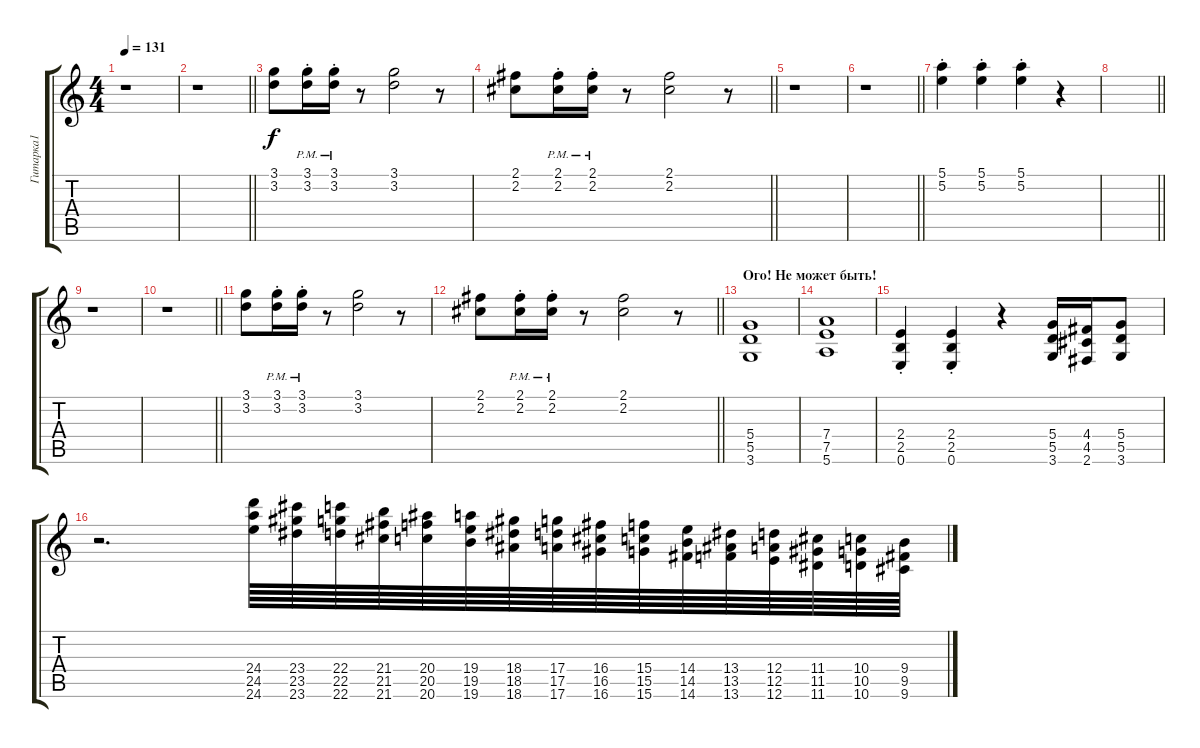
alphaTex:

\track ("Гитарка1" "Гитарка1") {instrument distortionguitar}
\staff {score tabs}
\tuning (E4 B3 G3 D3 A2 E2) {hide}
\ts (4 4)
\tempo 131
\clef g2
\ks c
r.1{dy f} |
\barLineRight lightlight
r.1 |
(3.1 3.2).8 (3.1{pm st} 3.2{pm st}).16 (3.1{pm st} 3.2{pm st}).16 r.8 (3.1 3.2).2 r.8 |
\barLineRight lightlight
(2.1 2.2).8 (2.1{pm st} 2.2{pm st}).16 (2.1{pm st} 2.2{pm st}).16 r.8 (2.1 2.2).2 r.8 |
r.1 |
\barLineRight lightlight
r.1 |
(5.1{st} 5.2{st}).4 (5.1{st} 5.2{st}).4 (5.1{st} 5.2{st}).4 r.4 |
\barLineRight lightlight
|
r.1 |
\barLineRight lightlight
r.1 |
(3.1 3.2).8 (3.1{pm st} 3.2{pm st}).16 (3.1{pm st} 3.2{pm st}).16 r.8 (3.1 3.2).2 r.8 |
\barLineRight lightlight
(2.1 2.2).8 (2.1{pm st} 2.2{pm st}).16 (2.1{pm st} 2.2{pm st}).16 r.8 (2.1 2.2).2 r.8 |
\section ("" "Ого! Не может быть!")
(5.4 5.5 3.6).1 |
(7.4 7.5 5.6).1 |
(2.4{st} 2.5{st} 0.6{st}).4 (2.4{st} 2.5{st} 0.6{st}).4 r.4 (5.4 5.5 3.6).16 (4.4 4.5 2.6).16 (5.4 5.5 3.6).8 |
r.2{d volume 16 instrument distortionguitar} (24.4 24.5 24.6).64 (23.4 23.5 23.6).64 (22.4 22.5 22.6).64 (21.4 21.5 21.6).64 (20.4 20.5 20.6).64 (19.4 19.5 19.6).64 (18.4 18.5 18.6).64 (17.4 17.5 17.6).64 (16.4 16.5 16.6).64 (15.4 15.5 15.6).64 (14.4 14.5 14.6).64 (13.4 13.5 13.6).64 (12.4 12.5 12.6).64 (11.4 11.5 11.6).64 (10.4 10.5 10.6).64 (9.4 9.5 9.6).64
